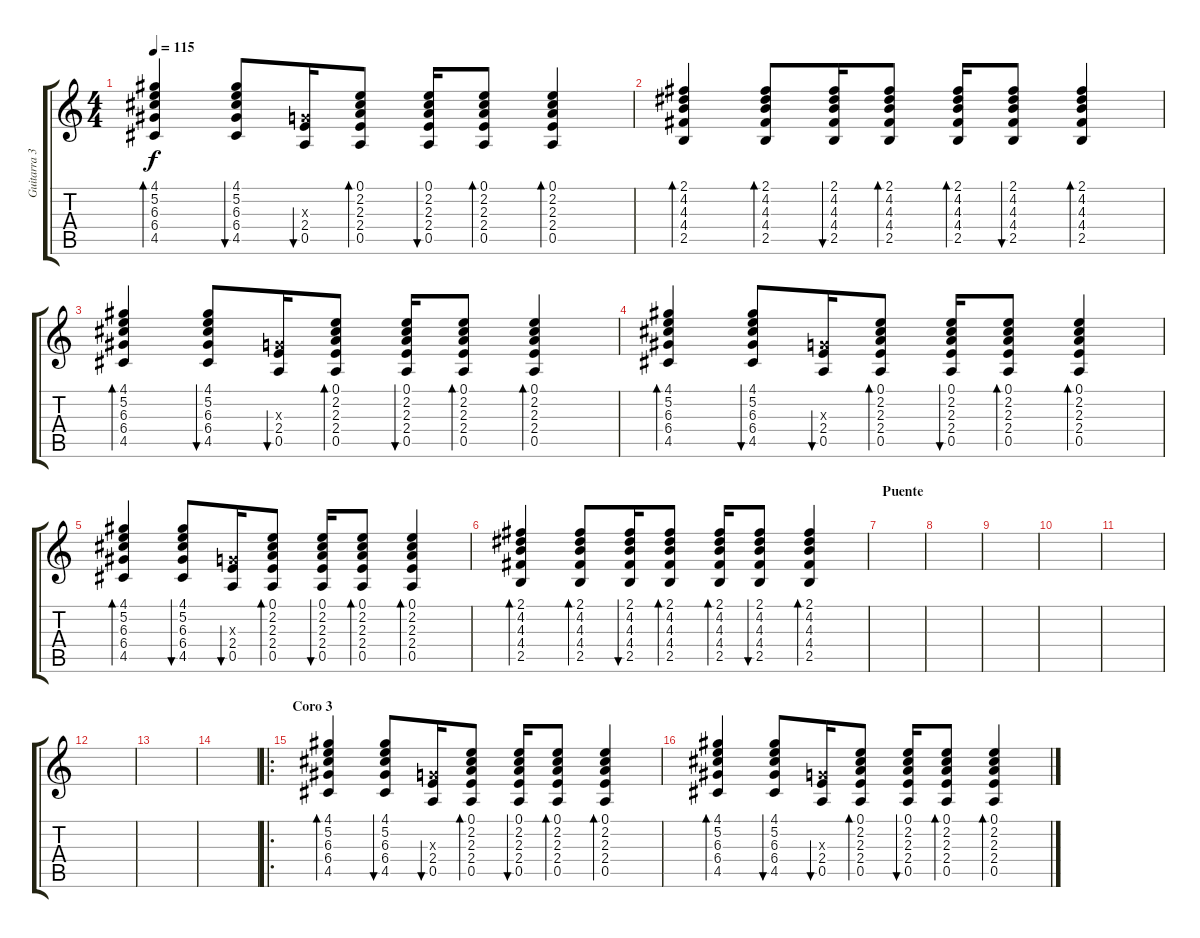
\track ("Guitarra 3" "Guitarra 3") {instrument acousticguitarsteel}
\staff {score tabs}
\tuning (E4 B3 G3 D3 A2 E2) {hide}
\ts (4 4)
\tempo 115
\clef g2
\ks c
(4.1 5.2 6.3 6.4 4.5).4{bd 60 dy f} (4.1 5.2 6.3 6.4 4.5).8{bu 60} (0.3{x} 2.4 0.5).16{bu 60} (0.1 2.2 2.3 2.4 0.5).8{bd 60} (0.1 2.2 2.3 2.4 0.5).16{bu 60} (0.1 2.2 2.3 2.4 0.5).8{bd 60} (0.1 2.2 2.3 2.4 0.5).4{bd 60} |
(2.1 4.2 4.3 4.4 2.5).4{bd 60} (2.1 4.2 4.3 4.4 2.5).8{bd 60} (2.1 4.2 4.3 4.4 2.5).16{bu 60} (2.1 4.2 4.3 4.4 2.5).8{bd 60} (2.1 4.2 4.3 4.4 2.5).16{bd 60} (2.1 4.2 4.3 4.4 2.5).8{bu 60} (2.1 4.2 4.3 4.4 2.5).4{bd 60} |
(4.1 5.2 6.3 6.4 4.5).4{bd 60} (4.1 5.2 6.3 6.4 4.5).8{bu 60} (0.3{x} 2.4 0.5).16{bu 60} (0.1 2.2 2.3 2.4 0.5).8{bd 60} (0.1 2.2 2.3 2.4 0.5).16{bu 60} (0.1 2.2 2.3 2.4 0.5).8{bd 60} (0.1 2.2 2.3 2.4 0.5).4{bd 60} |
(4.1 5.2 6.3 6.4 4.5).4{bd 60} (4.1 5.2 6.3 6.4 4.5).8{bu 60} (0.3{x} 2.4 0.5).16{bu 60} (0.1 2.2 2.3 2.4 0.5).8{bd 60} (0.1 2.2 2.3 2.4 0.5).16{bu 60} (0.1 2.2 2.3 2.4 0.5).8{bd 60} (0.1 2.2 2.3 2.4 0.5).4{bd 60} |
(4.1 5.2 6.3 6.4 4.5).4{bd 60} (4.1 5.2 6.3 6.4 4.5).8{bu 60} (0.3{x} 2.4 0.5).16{bu 60} (0.1 2.2 2.3 2.4 0.5).8{bd 60} (0.1 2.2 2.3 2.4 0.5).16{bu 60} (0.1 2.2 2.3 2.4 0.5).8{bd 60} (0.1 2.2 2.3 2.4 0.5).4{bd 60} |
(2.1 4.2 4.3 4.4 2.5).4{bd 60} (2.1 4.2 4.3 4.4 2.5).8{bd 60} (2.1 4.2 4.3 4.4 2.5).16{bu 60} (2.1 4.2 4.3 4.4 2.5).8{bd 60} (2.1 4.2 4.3 4.4 2.5).16{bd 60} (2.1 4.2 4.3 4.4 2.5).8{bu 60} (2.1 4.2 4.3 4.4 2.5).4{bd 60} |
\section ("" "Puente")
|
|
|
|
|
|
|
|
\ro
\section ("" "Coro 3")
(4.1 5.2 6.3 6.4 4.5).4{bd 60} (4.1 5.2 6.3 6.4 4.5).8{bu 60} (0.3{x} 2.4 0.5).16{bu 60} (0.1 2.2 2.3 2.4 0.5).8{bd 60} (0.1 2.2 2.3 2.4 0.5).16{bu 60} (0.1 2.2 2.3 2.4 0.5).8{bd 60} (0.1 2.2 2.3 2.4 0.5).4{bd 60} |
(4.1 5.2 6.3 6.4 4.5).4{bd 60} (4.1 5.2 6.3 6.4 4.5).8{bu 60} (0.3{x} 2.4 0.5).16{bu 60} (0.1 2.2 2.3 2.4 0.5).8{bd 60} (0.1 2.2 2.3 2.4 0.5).16{bu 60} (0.1 2.2 2.3 2.4 0.5).8{bd 60} (0.1 2.2 2.3 2.4 0.5).4{bd 60}
